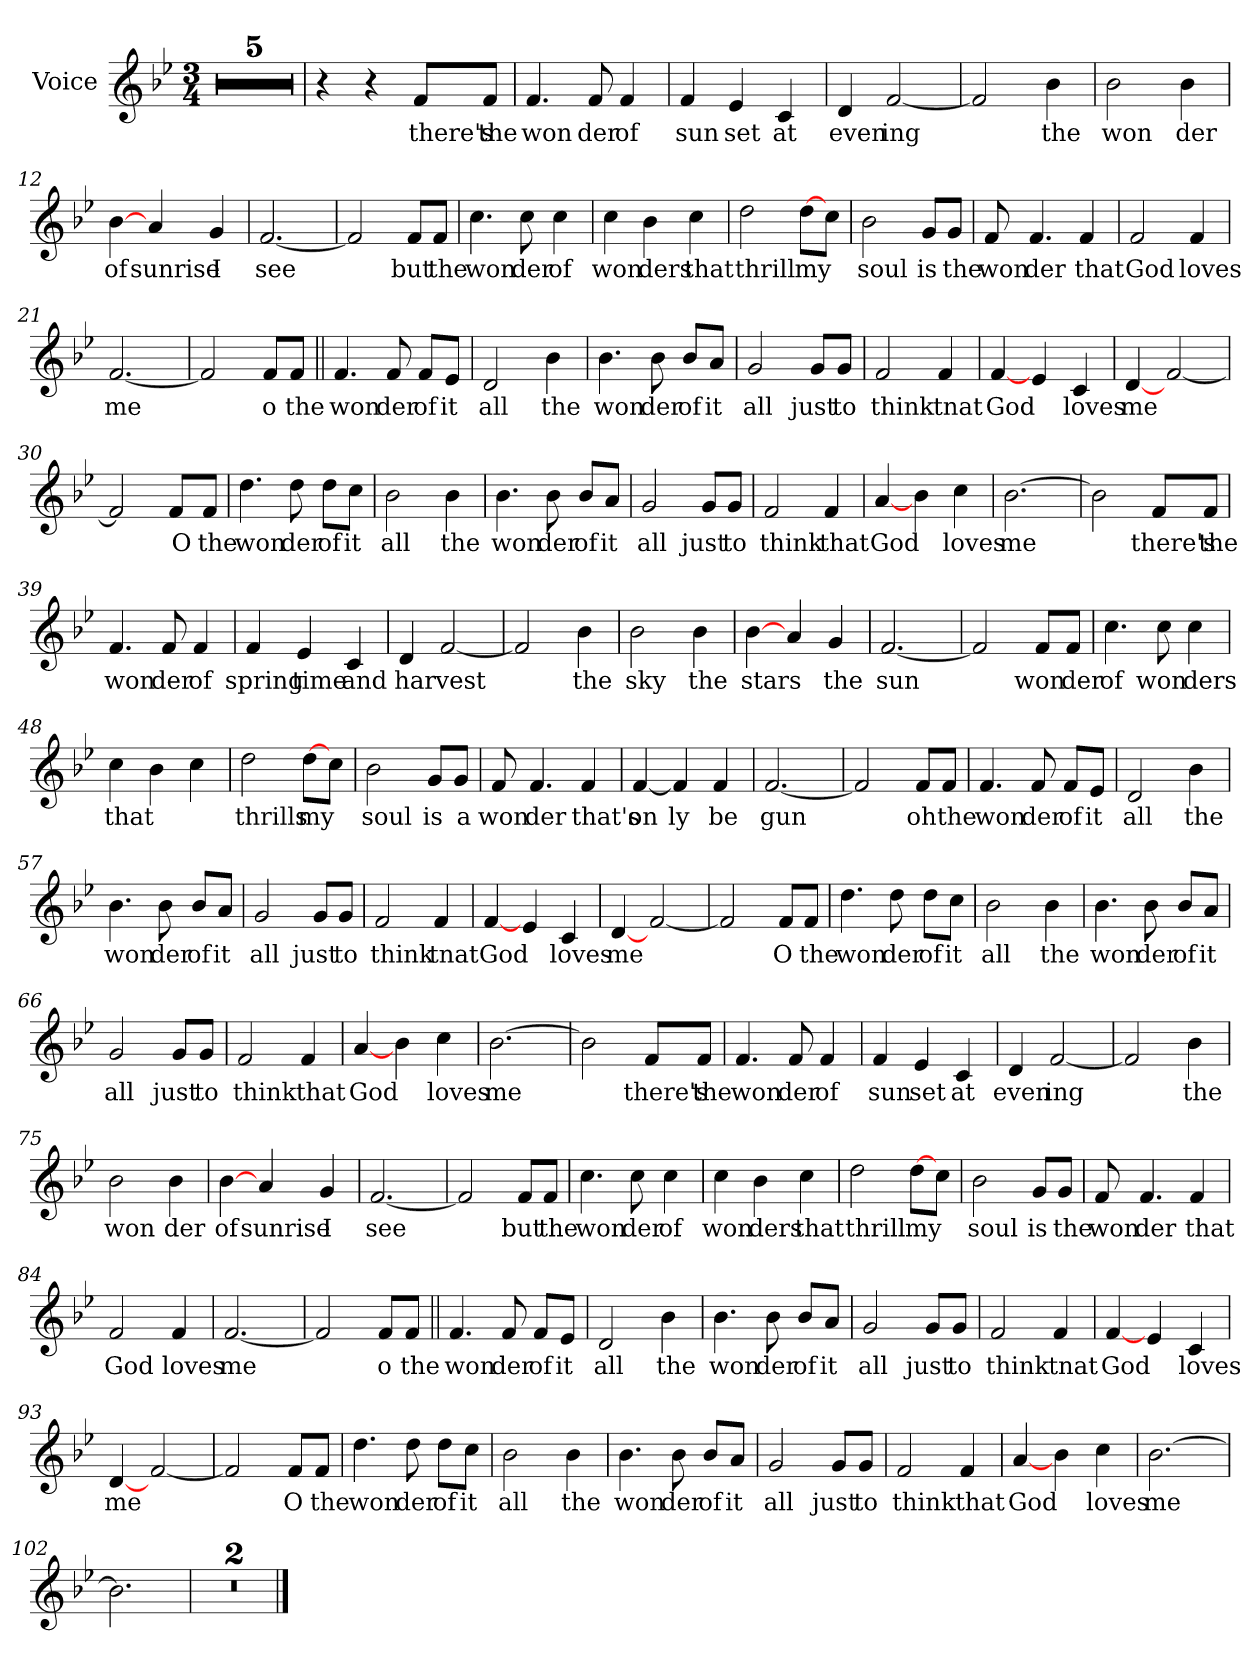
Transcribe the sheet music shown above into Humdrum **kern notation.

**kern	**text
*part1	*part1
*staff1	*staff1
*I"Voice	*
*I'V	*
*clefG2	*
*k[b-e-]	*
*B-:	*
*M3/4	*
=1	=1
2.r	.
=2	=2
2.r	.
=3	=3
2.r	.
=4	=4
2.r	.
=5	=5
2.r	.
=6	=6
4r	.
4r	.
!	!LO:LY:b
8f/L	there's
!	!LO:LY:b
8f/J	the
=7	=7
!	!LO:LY:b
4.f/	won
!	!LO:LY:b
8f/	der
!	!LO:LY:b
4f/	of
=8	=8
!	!LO:LY:b
4f/	sun
!	!LO:LY:b
4e-/	set
!	!LO:LY:b
4c/	at
=9	=9
!	!LO:LY:b
4d/	even
!	!LO:LY:b
[2f/	ing
=10	=10
2f/]	.
!	!LO:LY:b
4b-\	the
!!LO:LB:g=z
=11	=11
!	!LO:LY:b
2b-\	won
!	!LO:LY:b
4b-\	der
=12	=12
!	!LO:LY:b
[4b-\	of
!	!LO:LY:b
4a/	sunrise
!	!LO:LY:b
4g/	I
=13	=13
!	!LO:LY:b
[2.f/	see
=14	=14
2f/]	.
!	!LO:LY:b
8f/L	but
!	!LO:LY:b
8f/J	the
=15	=15
!	!LO:LY:b
4.cc\	won
!	!LO:LY:b
8cc\	der
!	!LO:LY:b
4cc\	of
=16	=16
!	!LO:LY:b
4cc\	won
!	!LO:LY:b
4b-\	ders
!	!LO:LY:b
4cc\	that
=17	=17
!	!LO:LY:b
2dd\	thrill
!	!LO:LY:b
[8dd\L	my
8cc\J	.
!!LO:LB:g=z
=18	=18
!	!LO:LY:b
2b-\	soul
!	!LO:LY:b
8g/L	is
!	!LO:LY:b
8g/J	the
=19	=19
!	!LO:LY:b
8f/	won
!	!LO:LY:b
4.f/	der
!	!LO:LY:b
4f/	that
=20	=20
!	!LO:LY:b
2f/	God
!	!LO:LY:b
4f/	loves
=21	=21
!	!LO:LY:b
[2.f/	me
=22	=22
2f/]	.
!	!LO:LY:b
8f/L	o
!	!LO:LY:b
8f/J	the
=23||	=23||
!	!LO:LY:b
4.f/	won
!	!LO:LY:b
8f/	der
!	!LO:LY:b
8f/L	of
!	!LO:LY:b
8e-/J	it
=24	=24
!	!LO:LY:b
2d/	all
!	!LO:LY:b
4b-\	the
!!LO:LB:g=z
=25	=25
!	!LO:LY:b
4.b-\	won
!	!LO:LY:b
8b-\	der
!	!LO:LY:b
8b-/L	of
!	!LO:LY:b
8a/J	it
=26	=26
!	!LO:LY:b
2g/	all
!	!LO:LY:b
8g/L	just
!	!LO:LY:b
8g/J	to
=27	=27
!	!LO:LY:b
2f/	think
!	!LO:LY:b
4f/	tnat
=28	=28
!	!LO:LY:b
[4f/	God
4e-/	.
!	!LO:LY:b
4c/	loves
=29	=29
!	!LO:LY:b
[4d/	me
[2f/	.
=30	=30
2f/]	.
!	!LO:LY:b
8f/L	O
!	!LO:LY:b
8f/J	the
=31	=31
!	!LO:LY:b
4.dd\	won
!	!LO:LY:b
8dd\	der
!	!LO:LY:b
8dd\L	of
!	!LO:LY:b
8cc\J	it
!!LO:LB:g=z
=32	=32
!	!LO:LY:b
2b-\	all
!	!LO:LY:b
4b-\	the
=33	=33
!	!LO:LY:b
4.b-\	won
!	!LO:LY:b
8b-\	der
!	!LO:LY:b
8b-/L	of
!	!LO:LY:b
8a/J	it
=34	=34
!	!LO:LY:b
2g/	all
!	!LO:LY:b
8g/L	just
!	!LO:LY:b
8g/J	to
=35	=35
!	!LO:LY:b
2f/	think
!	!LO:LY:b
4f/	that
=36	=36
!	!LO:LY:b
[4a/	God
4b-\	.
!	!LO:LY:b
4cc\	loves
=37	=37
!	!LO:LY:b
[2.b-\	me
=38	=38
2b-\]	.
!	!LO:LY:b
8f/L	there's
!	!LO:LY:b
8f/J	the
!!LO:LB:g=z
=39	=39
!	!LO:LY:b
4.f/	won
!	!LO:LY:b
8f/	der
!	!LO:LY:b
4f/	of
=40	=40
!	!LO:LY:b
4f/	spring
!	!LO:LY:b
4e-/	time
!	!LO:LY:b
4c/	and
=41	=41
!	!LO:LY:b
4d/	har
!	!LO:LY:b
[2f/	vest
=42	=42
2f/]	.
!	!LO:LY:b
4b-\	the
=43	=43
!	!LO:LY:b
2b-\	sky
!	!LO:LY:b
4b-\	the
=44	=44
!	!LO:LY:b
[4b-\	stars
4a/	.
!	!LO:LY:b
4g/	the
=45	=45
!	!LO:LY:b
[2.f/	sun
!!LO:LB:g=z
=46	=46
2f/]	.
!	!LO:LY:b
8f/L	won
!	!LO:LY:b
8f/J	der
=47	=47
!	!LO:LY:b
4.cc\	of
!	!LO:LY:b
8cc\	won
!	!LO:LY:b
4cc\	ders
=48	=48
!	!LO:LY:b
4cc\	that
4b-\	.
4cc\	.
=49	=49
!	!LO:LY:b
2dd\	thrills
!	!LO:LY:b
[8dd\L	my
8cc\J	.
=50	=50
!	!LO:LY:b
2b-\	soul
!	!LO:LY:b
8g/L	is
!	!LO:LY:b
8g/J	a
=51	=51
!	!LO:LY:b
8f/	won
!	!LO:LY:b
4.f/	der
!	!LO:LY:b
4f/	that's
=52	=52
!	!LO:LY:b
[4f/	on
!	!LO:LY:b
4f/]	ly
!	!LO:LY:b
4f/	be
!!LO:LB:g=z
=53	=53
!	!LO:LY:b
[2.f/	gun
=54	=54
2f/]	.
!	!LO:LY:b
8f/L	oh
!	!LO:LY:b
8f/J	the
=55	=55
!	!LO:LY:b
4.f/	won
!	!LO:LY:b
8f/	der
!	!LO:LY:b
8f/L	of
!	!LO:LY:b
8e-/J	it
=56	=56
!	!LO:LY:b
2d/	all
!	!LO:LY:b
4b-\	the
=57	=57
!	!LO:LY:b
4.b-\	won
!	!LO:LY:b
8b-\	der
!	!LO:LY:b
8b-/L	of
!	!LO:LY:b
8a/J	it
=58	=58
!	!LO:LY:b
2g/	all
!	!LO:LY:b
8g/L	just
!	!LO:LY:b
8g/J	to
=59	=59
!	!LO:LY:b
2f/	think
!	!LO:LY:b
4f/	tnat
!!LO:PB:g=z
=60	=60
!	!LO:LY:b
[4f/	God
4e-/	.
!	!LO:LY:b
4c/	loves
=61	=61
!	!LO:LY:b
[4d/	me
[2f/	.
=62	=62
2f/]	.
!	!LO:LY:b
8f/L	O
!	!LO:LY:b
8f/J	the
=63	=63
!	!LO:LY:b
4.dd\	won
!	!LO:LY:b
8dd\	der
!	!LO:LY:b
8dd\L	of
!	!LO:LY:b
8cc\J	it
=64	=64
!	!LO:LY:b
2b-\	all
!	!LO:LY:b
4b-\	the
=65	=65
!	!LO:LY:b
4.b-\	won
!	!LO:LY:b
8b-\	der
!	!LO:LY:b
8b-/L	of
!	!LO:LY:b
8a/J	it
=66	=66
!	!LO:LY:b
2g/	all
!	!LO:LY:b
8g/L	just
!	!LO:LY:b
8g/J	to
!!LO:LB:g=z
=67	=67
!	!LO:LY:b
2f/	think
!	!LO:LY:b
4f/	that
=68	=68
!	!LO:LY:b
[4a/	God
4b-\	.
!	!LO:LY:b
4cc\	loves
=69	=69
!	!LO:LY:b
[2.b-\	me
=70	=70
2b-\]	.
!	!LO:LY:b
8f/L	there's
!	!LO:LY:b
8f/J	the
=71	=71
!	!LO:LY:b
4.f/	won
!	!LO:LY:b
8f/	der
!	!LO:LY:b
4f/	of
=72	=72
!	!LO:LY:b
4f/	sun
!	!LO:LY:b
4e-/	set
!	!LO:LY:b
4c/	at
=73	=73
!	!LO:LY:b
4d/	even
!	!LO:LY:b
[2f/	ing
=74	=74
2f/]	.
!	!LO:LY:b
4b-\	the
!!LO:LB:g=z
=75	=75
!	!LO:LY:b
2b-\	won
!	!LO:LY:b
4b-\	der
=76	=76
!	!LO:LY:b
[4b-\	of
!	!LO:LY:b
4a/	sunrise
!	!LO:LY:b
4g/	I
=77	=77
!	!LO:LY:b
[2.f/	see
=78	=78
2f/]	.
!	!LO:LY:b
8f/L	but
!	!LO:LY:b
8f/J	the
=79	=79
!	!LO:LY:b
4.cc\	won
!	!LO:LY:b
8cc\	der
!	!LO:LY:b
4cc\	of
=80	=80
!	!LO:LY:b
4cc\	won
!	!LO:LY:b
4b-\	ders
!	!LO:LY:b
4cc\	that
=81	=81
!	!LO:LY:b
2dd\	thrill
!	!LO:LY:b
[8dd\L	my
8cc\J	.
!!LO:LB:g=z
=82	=82
!	!LO:LY:b
2b-\	soul
!	!LO:LY:b
8g/L	is
!	!LO:LY:b
8g/J	the
=83	=83
!	!LO:LY:b
8f/	won
!	!LO:LY:b
4.f/	der
!	!LO:LY:b
4f/	that
=84	=84
!	!LO:LY:b
2f/	God
!	!LO:LY:b
4f/	loves
=85	=85
!	!LO:LY:b
[2.f/	me
=86	=86
2f/]	.
!	!LO:LY:b
8f/L	o
!	!LO:LY:b
8f/J	the
=87||	=87||
!	!LO:LY:b
4.f/	won
!	!LO:LY:b
8f/	der
!	!LO:LY:b
8f/L	of
!	!LO:LY:b
8e-/J	it
=88	=88
!	!LO:LY:b
2d/	all
!	!LO:LY:b
4b-\	the
!!LO:LB:g=z
=89	=89
!	!LO:LY:b
4.b-\	won
!	!LO:LY:b
8b-\	der
!	!LO:LY:b
8b-/L	of
!	!LO:LY:b
8a/J	it
=90	=90
!	!LO:LY:b
2g/	all
!	!LO:LY:b
8g/L	just
!	!LO:LY:b
8g/J	to
=91	=91
!	!LO:LY:b
2f/	think
!	!LO:LY:b
4f/	tnat
=92	=92
!	!LO:LY:b
[4f/	God
4e-/	.
!	!LO:LY:b
4c/	loves
=93	=93
!	!LO:LY:b
[4d/	me
[2f/	.
=94	=94
2f/]	.
!	!LO:LY:b
8f/L	O
!	!LO:LY:b
8f/J	the
=95	=95
!	!LO:LY:b
4.dd\	won
!	!LO:LY:b
8dd\	der
!	!LO:LY:b
8dd\L	of
!	!LO:LY:b
8cc\J	it
!!LO:LB:g=z
=96	=96
!	!LO:LY:b
2b-\	all
!	!LO:LY:b
4b-\	the
=97	=97
!	!LO:LY:b
4.b-\	won
!	!LO:LY:b
8b-\	der
!	!LO:LY:b
8b-/L	of
!	!LO:LY:b
8a/J	it
=98	=98
!	!LO:LY:b
2g/	all
!	!LO:LY:b
8g/L	just
!	!LO:LY:b
8g/J	to
=99	=99
!	!LO:LY:b
2f/	think
!	!LO:LY:b
4f/	that
=100	=100
!	!LO:LY:b
[4a/	God
4b-\	.
!	!LO:LY:b
4cc\	loves
=101	=101
!	!LO:LY:b
[2.b-\	me
=102	=102
2.b-\]	.
=103	=103
2.r	.
=104	=104
2.r	.
==	==
*-	*-
